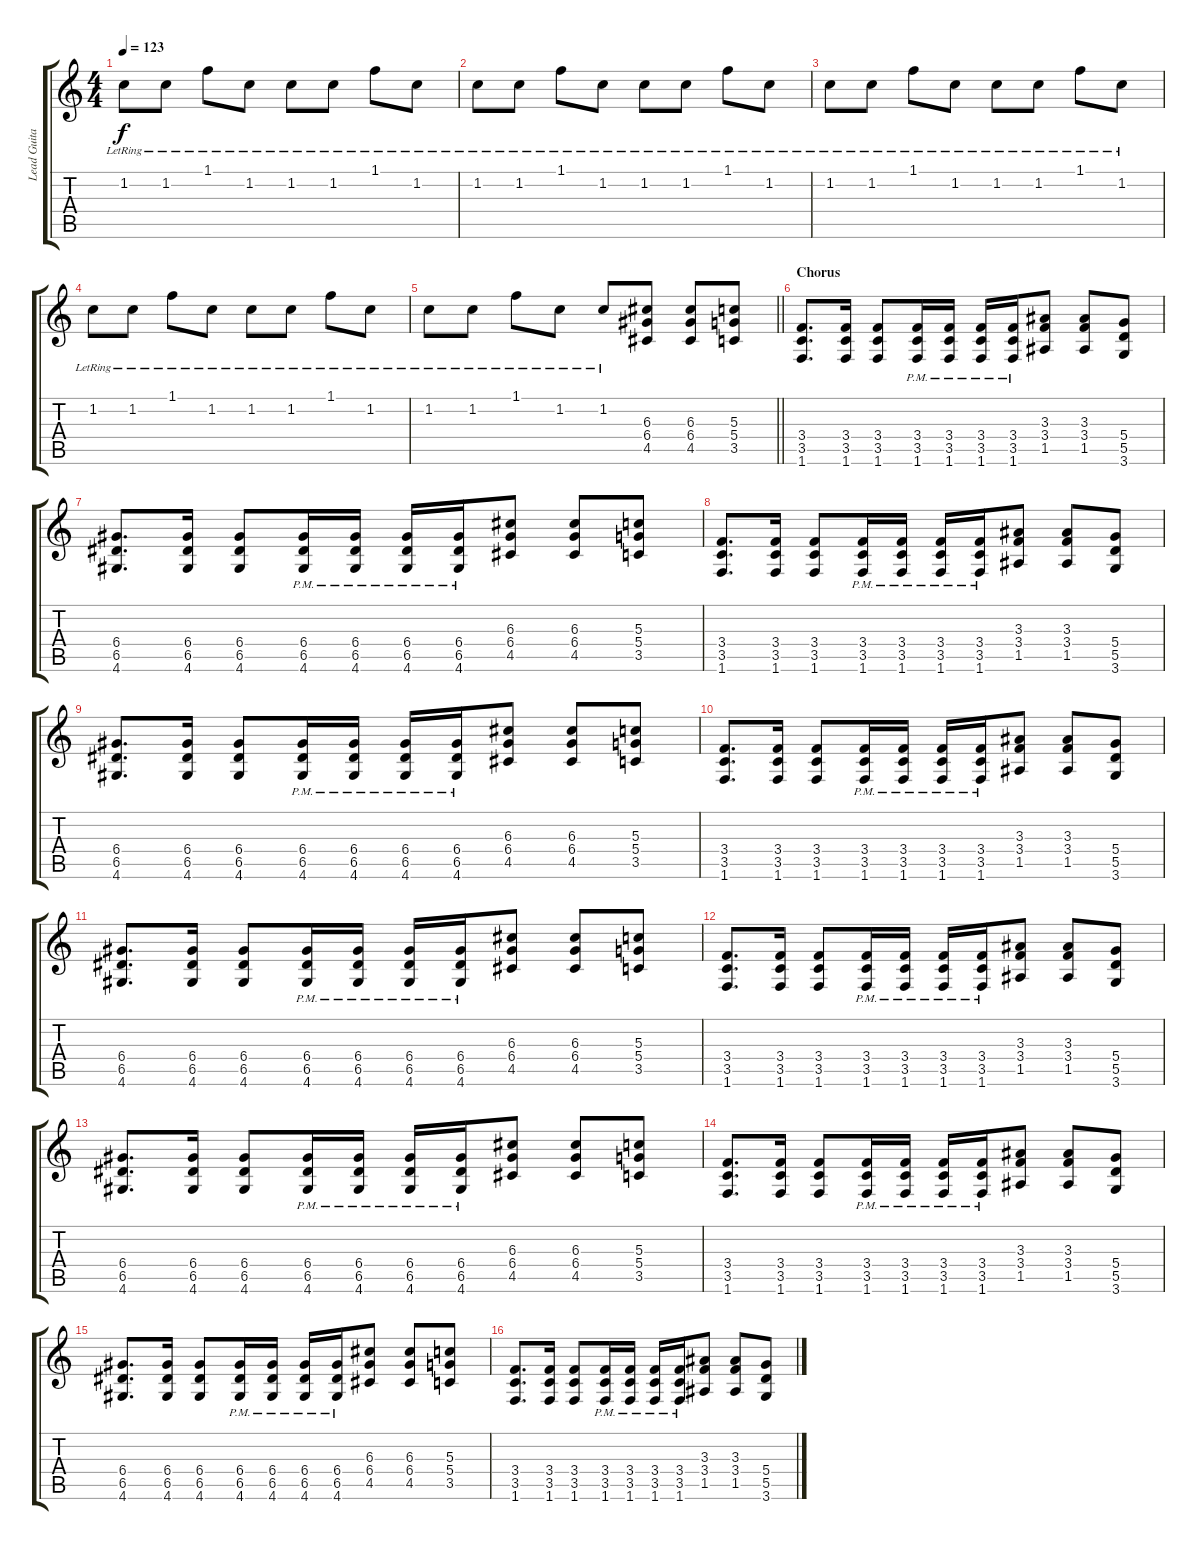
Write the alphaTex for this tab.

\track ("Lead Guitar" "Lead Guita") {instrument overdrivenguitar}
\staff {score tabs}
\tuning (E4 B3 G3 D3 A2 E2) {hide}
\ts (4 4)
\tempo 123
\clef g2
\ks c
1.2{lr}.8{dy f} 1.2{lr}.8 1.1{lr}.8 1.2{lr}.8 1.2{lr}.8 1.2{lr}.8 1.1{lr}.8 1.2{lr}.8 |
1.2{lr}.8 1.2{lr}.8 1.1{lr}.8 1.2{lr}.8 1.2{lr}.8 1.2{lr}.8 1.1{lr}.8 1.2{lr}.8 |
1.2{lr}.8 1.2{lr}.8 1.1{lr}.8 1.2{lr}.8 1.2{lr}.8 1.2{lr}.8 1.1{lr}.8 1.2{lr}.8 |
1.2{lr}.8 1.2{lr}.8 1.1{lr}.8 1.2{lr}.8 1.2{lr}.8 1.2{lr}.8 1.1{lr}.8 1.2{lr}.8 |
\barLineRight lightlight
1.2{lr}.8 1.2{lr}.8 1.1{lr}.8 1.2{lr}.8 1.2{lr}.8 (6.3 6.4 4.5).8 (6.3 6.4 4.5).8 (5.3 5.4 3.5).8 |
\section ("" "Chorus")
(3.4 3.5 1.6).8{d} (3.4 3.5 1.6).16 (3.4 3.5 1.6).8 (3.4{pm} 3.5{pm} 1.6{pm}).16 (3.4{pm} 3.5{pm} 1.6{pm}).16 (3.4{pm} 3.5{pm} 1.6{pm}).16 (3.4{pm} 3.5{pm} 1.6{pm}).16 (3.3 3.4 1.5).8 (3.3 3.4 1.5).8 (5.4 5.5 3.6).8 |
(6.4 6.5 4.6).8{d} (6.4 6.5 4.6).16 (6.4 6.5 4.6).8 (6.4{pm} 6.5{pm} 4.6{pm}).16 (6.4{pm} 6.5{pm} 4.6{pm}).16 (6.4{pm} 6.5{pm} 4.6{pm}).16 (6.4{pm} 6.5{pm} 4.6{pm}).16 (6.3 6.4 4.5).8 (6.3 6.4 4.5).8 (5.3 5.4 3.5).8 |
(3.4 3.5 1.6).8{d} (3.4 3.5 1.6).16 (3.4 3.5 1.6).8 (3.4{pm} 3.5{pm} 1.6{pm}).16 (3.4{pm} 3.5{pm} 1.6{pm}).16 (3.4{pm} 3.5{pm} 1.6{pm}).16 (3.4{pm} 3.5{pm} 1.6{pm}).16 (3.3 3.4 1.5).8 (3.3 3.4 1.5).8 (5.4 5.5 3.6).8 |
(6.4 6.5 4.6).8{d} (6.4 6.5 4.6).16 (6.4 6.5 4.6).8 (6.4{pm} 6.5{pm} 4.6{pm}).16 (6.4{pm} 6.5{pm} 4.6{pm}).16 (6.4{pm} 6.5{pm} 4.6{pm}).16 (6.4{pm} 6.5{pm} 4.6{pm}).16 (6.3 6.4 4.5).8 (6.3 6.4 4.5).8 (5.3 5.4 3.5).8 |
(3.4 3.5 1.6).8{d} (3.4 3.5 1.6).16 (3.4 3.5 1.6).8 (3.4{pm} 3.5{pm} 1.6{pm}).16 (3.4{pm} 3.5{pm} 1.6{pm}).16 (3.4{pm} 3.5{pm} 1.6{pm}).16 (3.4{pm} 3.5{pm} 1.6{pm}).16 (3.3 3.4 1.5).8 (3.3 3.4 1.5).8 (5.4 5.5 3.6).8 |
(6.4 6.5 4.6).8{d} (6.4 6.5 4.6).16 (6.4 6.5 4.6).8 (6.4{pm} 6.5{pm} 4.6{pm}).16 (6.4{pm} 6.5{pm} 4.6{pm}).16 (6.4{pm} 6.5{pm} 4.6{pm}).16 (6.4{pm} 6.5{pm} 4.6{pm}).16 (6.3 6.4 4.5).8 (6.3 6.4 4.5).8 (5.3 5.4 3.5).8 |
(3.4 3.5 1.6).8{d} (3.4 3.5 1.6).16 (3.4 3.5 1.6).8 (3.4{pm} 3.5{pm} 1.6{pm}).16 (3.4{pm} 3.5{pm} 1.6{pm}).16 (3.4{pm} 3.5{pm} 1.6{pm}).16 (3.4{pm} 3.5{pm} 1.6{pm}).16 (3.3 3.4 1.5).8 (3.3 3.4 1.5).8 (5.4 5.5 3.6).8 |
(6.4 6.5 4.6).8{d} (6.4 6.5 4.6).16 (6.4 6.5 4.6).8 (6.4{pm} 6.5{pm} 4.6{pm}).16 (6.4{pm} 6.5{pm} 4.6{pm}).16 (6.4{pm} 6.5{pm} 4.6{pm}).16 (6.4{pm} 6.5{pm} 4.6{pm}).16 (6.3 6.4 4.5).8 (6.3 6.4 4.5).8 (5.3 5.4 3.5).8 |
(3.4 3.5 1.6).8{d} (3.4 3.5 1.6).16 (3.4 3.5 1.6).8 (3.4{pm} 3.5{pm} 1.6{pm}).16 (3.4{pm} 3.5{pm} 1.6{pm}).16 (3.4{pm} 3.5{pm} 1.6{pm}).16 (3.4{pm} 3.5{pm} 1.6{pm}).16 (3.3 3.4 1.5).8 (3.3 3.4 1.5).8 (5.4 5.5 3.6).8 |
(6.4 6.5 4.6).8{d} (6.4 6.5 4.6).16 (6.4 6.5 4.6).8 (6.4{pm} 6.5{pm} 4.6{pm}).16 (6.4{pm} 6.5{pm} 4.6{pm}).16 (6.4{pm} 6.5{pm} 4.6{pm}).16 (6.4{pm} 6.5{pm} 4.6{pm}).16 (6.3 6.4 4.5).8 (6.3 6.4 4.5).8 (5.3 5.4 3.5).8 |
(3.4 3.5 1.6).8{d} (3.4 3.5 1.6).16 (3.4 3.5 1.6).8 (3.4{pm} 3.5{pm} 1.6{pm}).16 (3.4{pm} 3.5{pm} 1.6{pm}).16 (3.4{pm} 3.5{pm} 1.6{pm}).16 (3.4{pm} 3.5{pm} 1.6{pm}).16 (3.3 3.4 1.5).8 (3.3 3.4 1.5).8 (5.4 5.5 3.6).8
